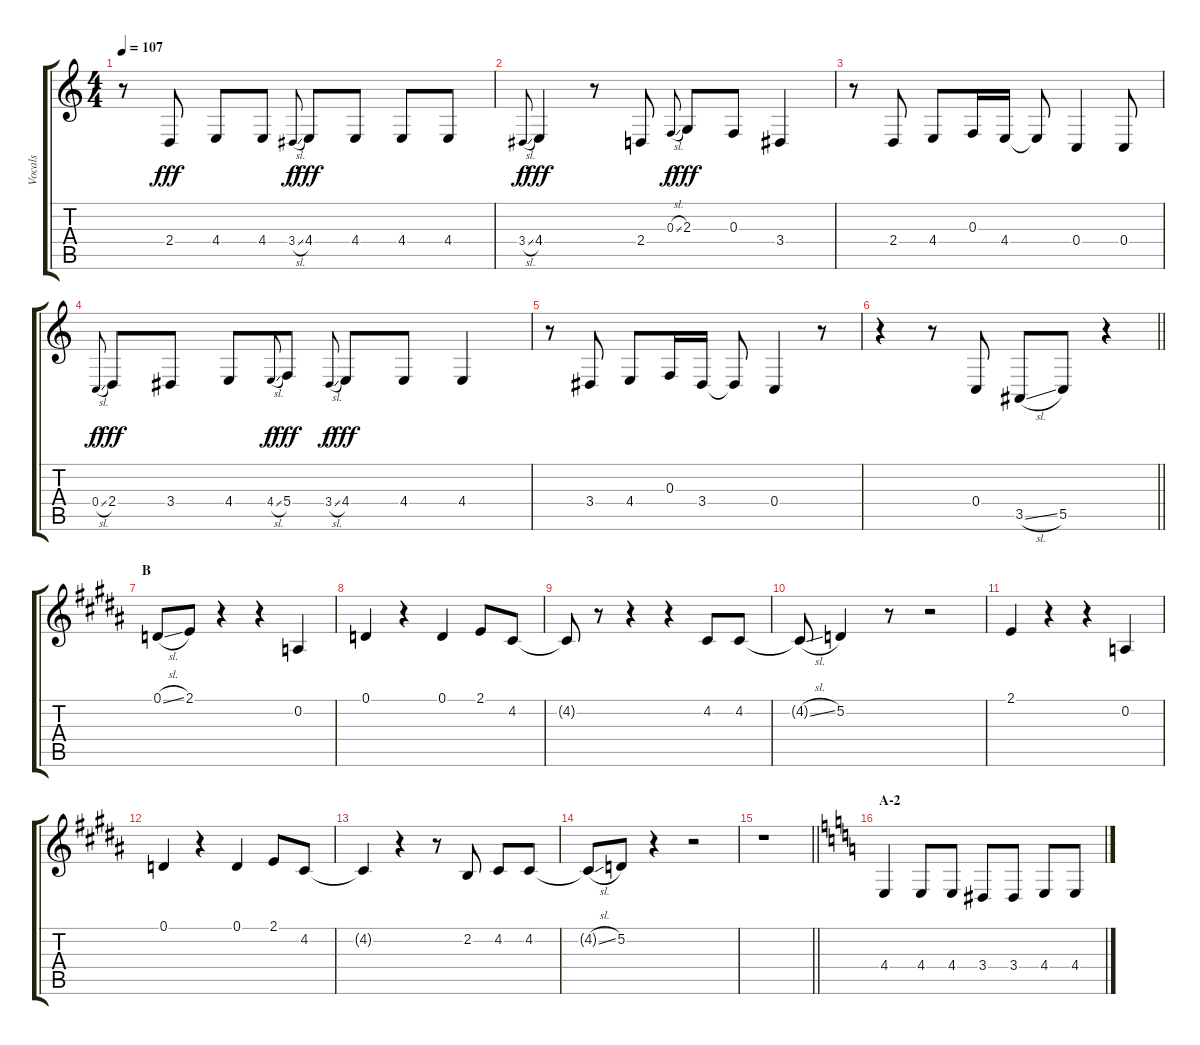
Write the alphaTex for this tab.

\track ("Vocals" "Vocals") {instrument voiceoohs}
\staff {score tabs}
\tuning (D4 A3 F3 C3 G2 D2) {hide}
\ts (4 4)
\tempo 107
\clef g2
\ks c
r.8{dy fff} 2.4.8 4.4.8 4.4.8 3.4{sl}.8{gr onbeat dy f} 4.4.8{dy fff} 4.4.8 4.4.8 4.4.8 |
3.4{sl}.8{gr onbeat dy f} 4.4.4{dy fff} r.8 2.4.8 0.3{sl}.8{gr onbeat dy f} 2.3.8{dy fff} 0.3.8 3.4.4 |
r.8 2.4.8 4.4.8 0.3.16 4.4.16 4.4{t}.8 0.4.4 0.4.8 |
0.4{sl}.8{gr onbeat dy f} 2.4.8{dy fff} 3.4.8 4.4.8 4.4{sl}.8{gr onbeat dy f} 5.4.8{dy fff} 3.4{sl}.8{gr onbeat dy f} 4.4.8{dy fff} 4.4.8 4.4.4 |
r.8 3.4.8 4.4.8 0.3.16 3.4.16 3.4{t}.8 0.4.4 r.8 |
\barLineRight lightlight
r.4 r.8 0.4.8 3.5{sl}.8 5.5.8 r.4 |
\section ("" "B")
\ks b
0.1{sl}.8 2.1.8 r.4 r.4 0.2.4 |
0.1.4 r.4 0.1.4 2.1.8 4.2.8 |
4.2{t}.8 r.8 r.4 r.4 4.2.8 4.2.8 |
4.2{sl t}.8 5.2.4 r.8 r.2 |
2.1.4 r.4 r.4 0.2.4 |
0.1.4 r.4 0.1.4 2.1.8 4.2.8 |
4.2{t}.4 r.4 r.8 2.2.8 4.2.8 4.2.8 |
4.2{sl t}.8 5.2.8 r.4 r.2 |
\barLineRight lightlight
r.1 |
\section ("" "A-2")
\ks c
4.4.4 4.4.8 4.4.8 3.4.8 3.4.8 4.4.8 4.4.8
